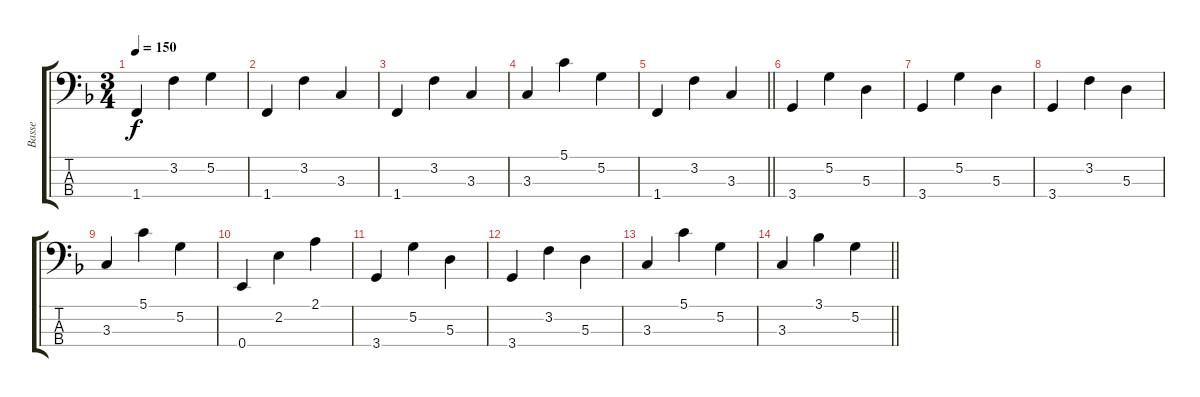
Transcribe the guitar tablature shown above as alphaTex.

\track ("Basse" "Basse") {instrument acousticbass}
\staff {score tabs}
\tuning (G2 D2 A1 E1) {hide}
\ts (3 4)
\tempo 150
\clef f4
\ks f
1.4.4{dy f} 3.2.4 5.2.4 |
1.4.4 3.2.4 3.3.4 |
1.4.4 3.2.4 3.3.4 |
3.3.4 5.1.4 5.2.4 |
\barLineRight lightlight
1.4.4 3.2.4 3.3.4 |
3.4.4 5.2.4 5.3.4 |
3.4.4 5.2.4 5.3.4 |
3.4.4 3.2.4 5.3.4 |
3.3.4 5.1.4 5.2.4 |
0.4.4 2.2.4 2.1.4 |
3.4.4 5.2.4 5.3.4 |
3.4.4 3.2.4 5.3.4 |
3.3.4 5.1.4 5.2.4 |
\barLineRight lightlight
3.3.4 3.1.4 5.2.4
